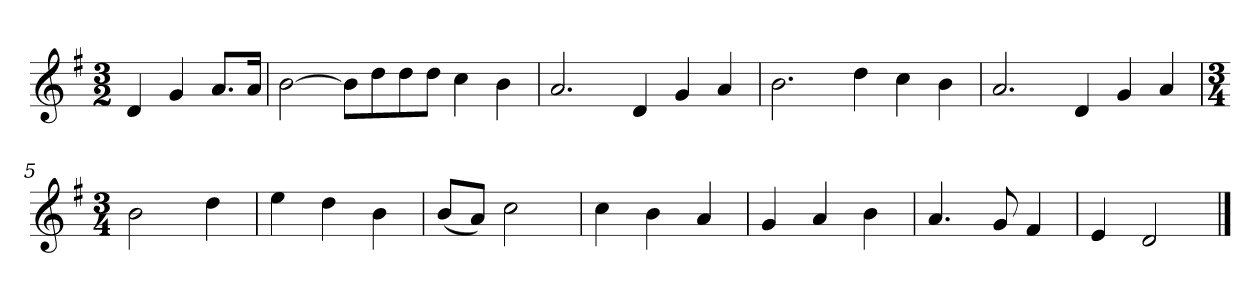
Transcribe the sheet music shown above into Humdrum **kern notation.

**kern
*part1
*staff1
*k[f#]
*M3/2
*MM120
=
4d
4g
8.aL
16aJk
=1
[2b
8bL]
8dd
8dd
8ddJ
4cc
4b
=2
2.a
4d
4g
4a
=3
2.b
4dd
4cc
4b
=4
2.a
4d
4g
4a
=5
*M3/4
2b
4dd
=6
4ee
4dd
4b
=7
(8bL
8aJ)
2cc
=8
4cc
4b
4a
=9
4g
4a
4b
=10
4.a
8g
4f#
=11
4e
2d
==
*-
